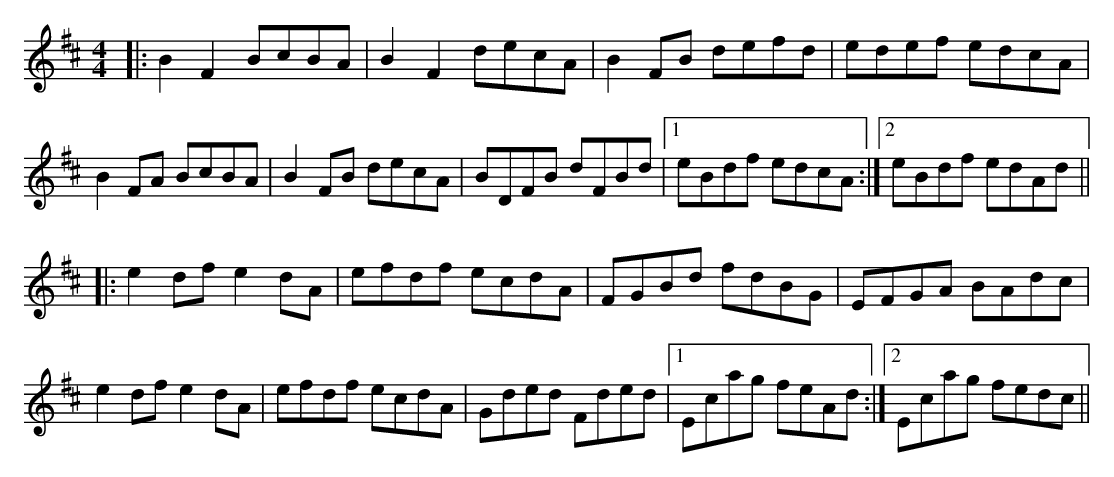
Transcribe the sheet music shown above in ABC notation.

X:1
M:4/4
K:D
|:B2F2 BcBA|B2F2 decA|B2 FB defd|edef edcA|
B2 FA BcBA|B2 FB decA|BDFB dFBd|1 eBdf edcA:|2 eBdf edAd||
|:e2 df e2 dA|efdf ecdA|FGBd fdBG|EFGA BAdc|
e2 df e2 dA|efdf ecdA|Gded Fded|1 Ecag feAd:|2 Ecag fedc||
